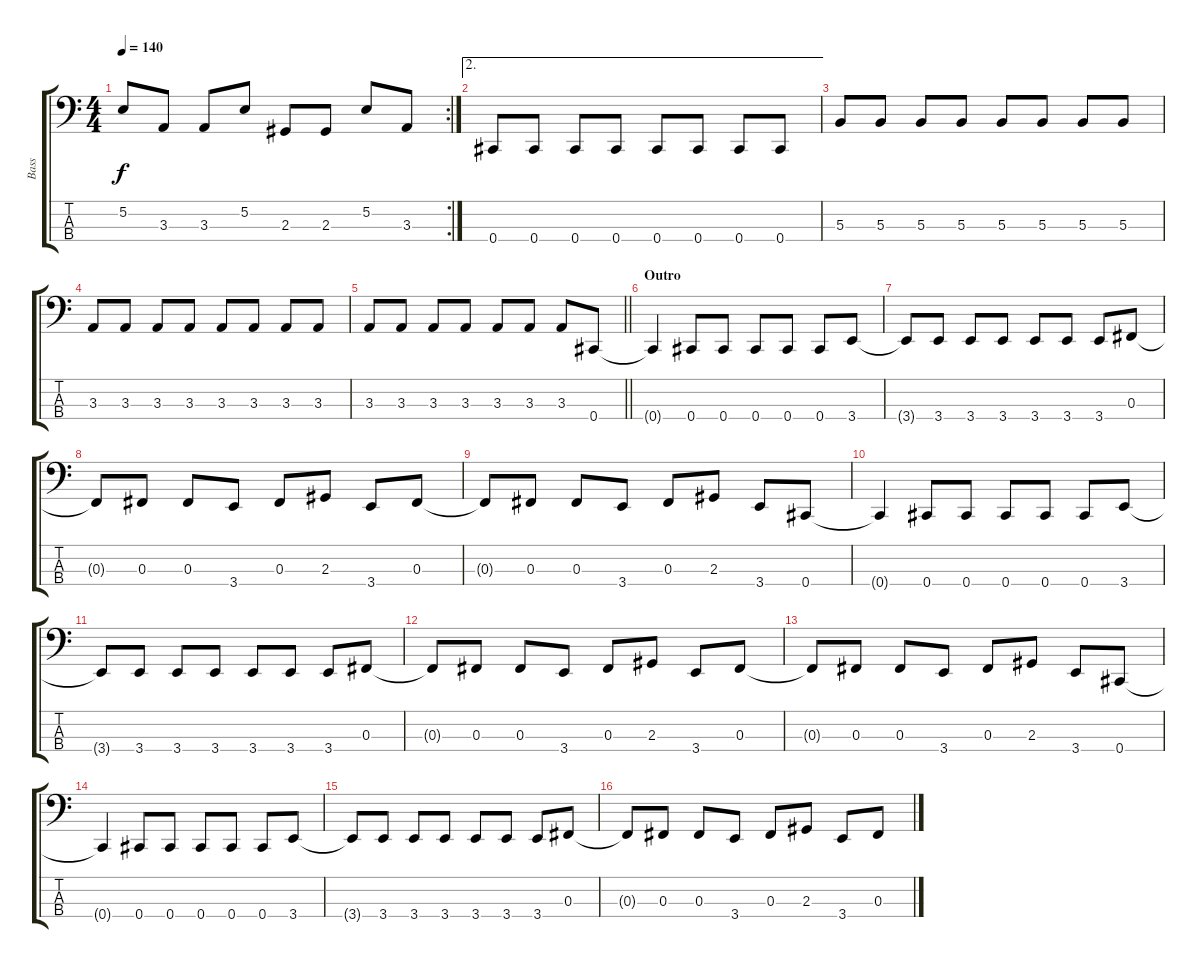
\track ("Bass" "Bass") {instrument electricbassfinger}
\staff {score tabs}
\tuning (E2 B1 Gb1 Db1) {hide}
\rc 2
\ts (4 4)
\tempo 140
\clef f4
\ks c
5.2.8{dy f} 3.3.8 3.3.8 5.2.8 2.3.8 2.3.8 5.2.8 3.3.8 |
\ae 2
0.4.8 0.4.8 0.4.8 0.4.8 0.4.8 0.4.8 0.4.8 0.4.8 |
5.3.8 5.3.8 5.3.8 5.3.8 5.3.8 5.3.8 5.3.8 5.3.8 |
3.3.8 3.3.8 3.3.8 3.3.8 3.3.8 3.3.8 3.3.8 3.3.8 |
\barLineRight lightlight
3.3.8 3.3.8 3.3.8 3.3.8 3.3.8 3.3.8 3.3.8 0.4.8 |
\section ("" "Outro")
0.4{t}.4 0.4.8 0.4.8 0.4.8 0.4.8 0.4.8 3.4.8 |
3.4{t}.8 3.4.8 3.4.8 3.4.8 3.4.8 3.4.8 3.4.8 0.3.8 |
0.3{t}.8 0.3.8 0.3.8 3.4.8 0.3.8 2.3.8 3.4.8 0.3.8 |
0.3{t}.8 0.3.8 0.3.8 3.4.8 0.3.8 2.3.8 3.4.8 0.4.8 |
0.4{t}.4 0.4.8 0.4.8 0.4.8 0.4.8 0.4.8 3.4.8 |
3.4{t}.8 3.4.8 3.4.8 3.4.8 3.4.8 3.4.8 3.4.8 0.3.8 |
0.3{t}.8 0.3.8 0.3.8 3.4.8 0.3.8 2.3.8 3.4.8 0.3.8 |
0.3{t}.8 0.3.8 0.3.8 3.4.8 0.3.8 2.3.8 3.4.8 0.4.8 |
0.4{t}.4 0.4.8 0.4.8 0.4.8 0.4.8 0.4.8 3.4.8 |
3.4{t}.8 3.4.8 3.4.8 3.4.8 3.4.8 3.4.8 3.4.8 0.3.8 |
0.3{t}.8 0.3.8 0.3.8 3.4.8 0.3.8 2.3.8 3.4.8 0.3.8
